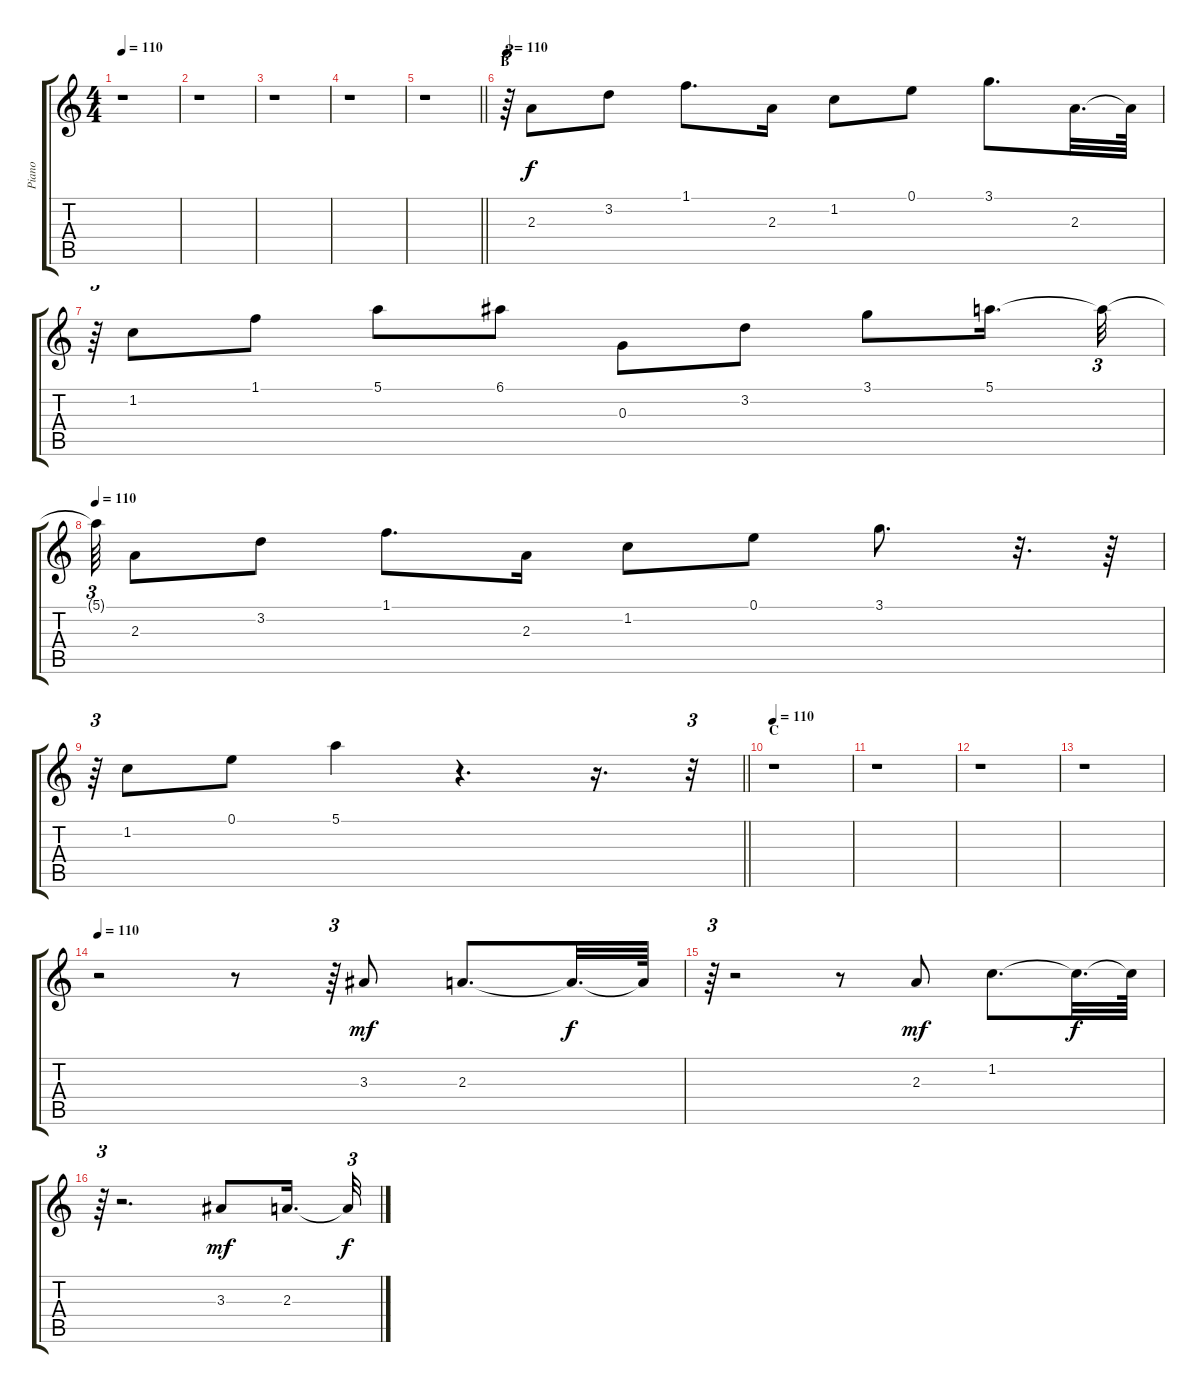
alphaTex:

\track ("Piano" "Piano") {instrument acousticgrandpiano}
\staff {score tabs}
\tuning (E5 B4 G4 D4 A3 E3) {hide}
\ts (4 4)
\tempo 110
\clef g2
\ks c
r.1{dy f} |
r.1 |
r.1 |
r.1 |
\barLineRight lightlight
r.1 |
\section ("" "B")
\tempo 110
r.64{tu (3 2)} 2.3.8 3.2.8 1.1.8{d} 2.3.16 1.2.8 0.1.8 3.1.8{d} 2.3.32{d} 2.3{t}.64 |
r.64{tu (3 2)} 1.2.8 1.1.8 5.1.8 6.1.8 0.3.8 3.2.8 3.1.8 5.1.16{d} 5.1{t}.32{tu (3 2)} |
\tempo 110
5.1{t}.64{tu (3 2)} 2.3.8 3.2.8 1.1.8{d} 2.3.16 1.2.8 0.1.8 3.1.8{d} r.32{d} r.64 |
\barLineRight lightlight
r.64{tu (3 2)} 1.2.8 0.1.8 5.1.4 r.4{d} r.16{d} r.32{tu (3 2)} |
\section ("" "C")
\tempo 110
r.1 |
r.1 |
r.1 |
r.1 |
\tempo 110
r.2 r.8 r.64{tu (3 2)} 3.3.8{dy mf} 2.3.8{d} 2.3{t}.32{d dy f} 2.3{t}.64 |
r.64{tu (3 2)} r.2 r.8 2.3.8{dy mf} 1.2.8{d} 1.2{t}.32{d dy f} 1.2{t}.64 |
r.64{tu (3 2)} r.2{d} 3.3.8{dy mf} 2.3.16{d} 2.3{t}.32{tu (3 2) dy f}
